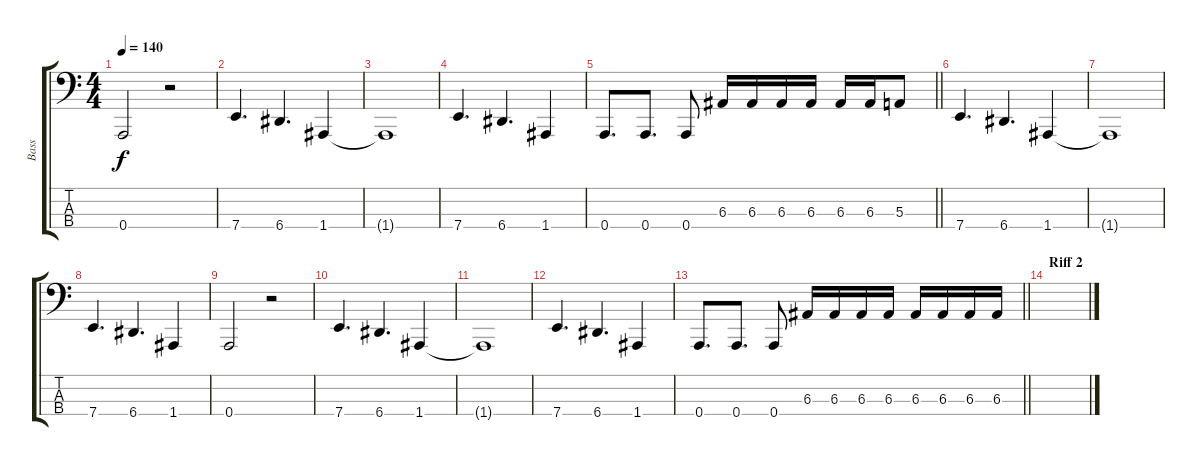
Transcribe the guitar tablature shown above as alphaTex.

\track ("Bass" "Bass") {instrument electricbasspick}
\staff {score tabs}
\tuning (D2 A1 E1 A0) {hide}
\ts (4 4)
\tempo 140
\clef f4
\ks c
0.4.2{dy f} r.2 |
7.4.4{d} 6.4.4{d} 1.4.4 |
1.4{t}.1 |
7.4.4{d} 6.4.4{d} 1.4.4 |
\barLineRight lightlight
0.4.8{d} 0.4.8{d} 0.4.8 6.3.16 6.3.16 6.3.16 6.3.16 6.3.16 6.3.16 5.3.8 |
\section ("" "")
7.4.4{d} 6.4.4{d} 1.4.4 |
1.4{t}.1 |
7.4.4{d} 6.4.4{d} 1.4.4 |
0.4.2 r.2 |
7.4.4{d} 6.4.4{d} 1.4.4 |
1.4{t}.1 |
7.4.4{d} 6.4.4{d} 1.4.4 |
\barLineRight lightlight
0.4.8{d} 0.4.8{d} 0.4.8 6.3.16 6.3.16 6.3.16 6.3.16 6.3.16 6.3.16 6.3.16 6.3.16 |
\section ("" "Riff 2")
